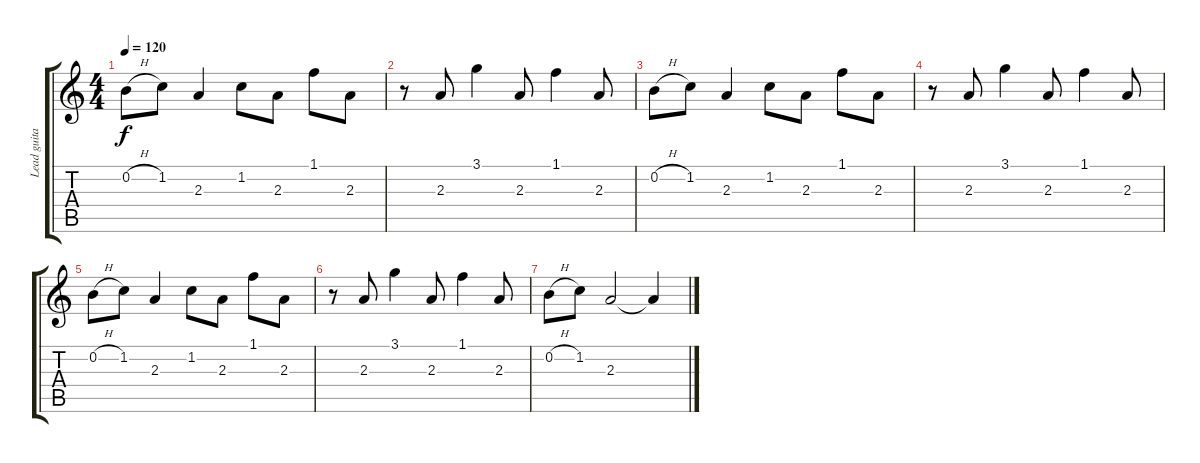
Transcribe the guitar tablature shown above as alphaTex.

\track ("Lead guitar" "Lead guita") {instrument electricguitarclean}
\staff {score tabs}
\tuning (E4 B3 G3 D3 A2 E2) {hide}
\ts (4 4)
\tempo 120
\clef g2
\ks c
0.2{h}.8{dy f} 1.2.8 2.3.4 1.2.8 2.3.8 1.1.8 2.3.8 |
r.8 2.3.8 3.1.4 2.3.8 1.1.4 2.3.8 |
0.2{h}.8 1.2.8 2.3.4 1.2.8 2.3.8 1.1.8 2.3.8 |
r.8 2.3.8 3.1.4 2.3.8 1.1.4 2.3.8 |
0.2{h}.8 1.2.8 2.3.4 1.2.8 2.3.8 1.1.8 2.3.8 |
r.8 2.3.8 3.1.4 2.3.8 1.1.4 2.3.8 |
0.2{h}.8 1.2.8 2.3.2 2.3{t}.4
